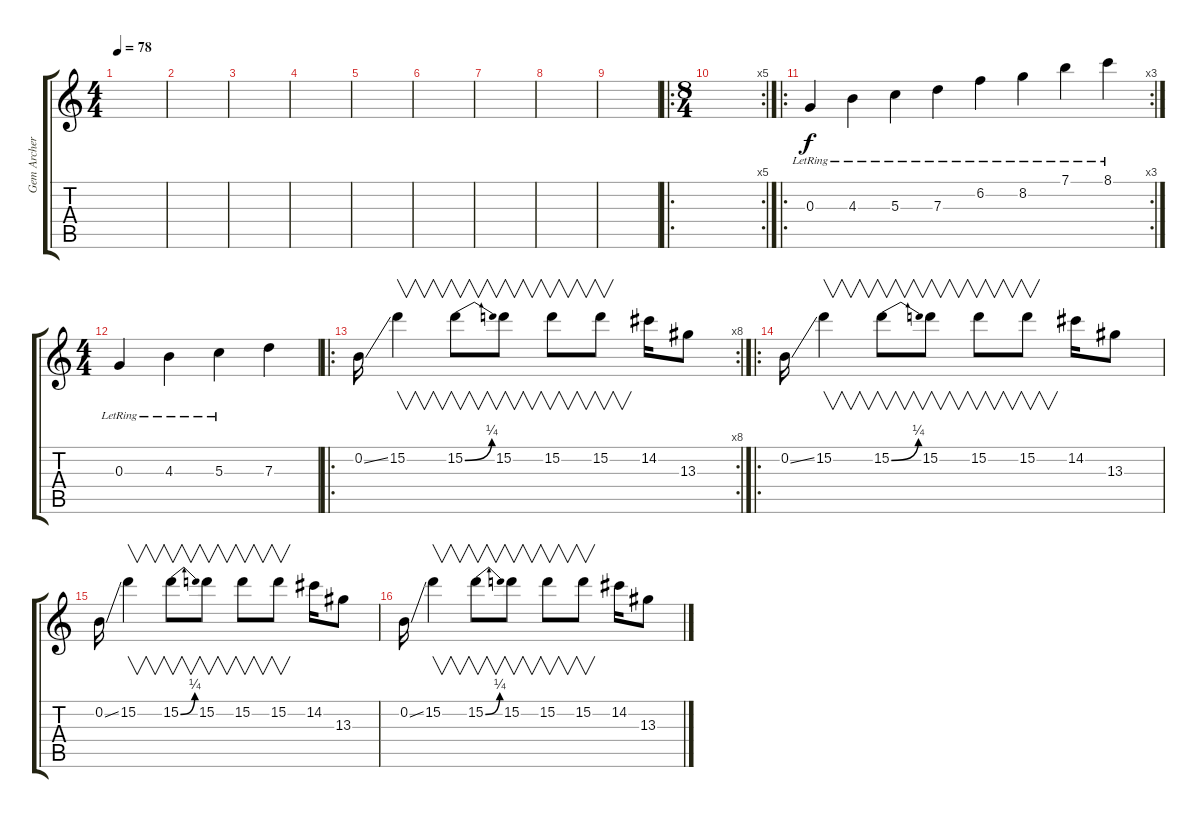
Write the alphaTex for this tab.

\track ("Gem Archer" "Gem Archer") {instrument electricguitarclean}
\staff {score tabs}
\tuning (E4 B3 G3 D3 A2 E2) {hide}
\ts (4 4)
\tempo 78
\clef g2
\ks c
|
|
|
|
|
|
|
|
|
\ro
\rc 5
\ts (8 4)
|
\ro
\rc 3
0.3{lr}.4 4.3{lr}.4 5.3{lr}.4 7.3{lr}.4 6.2{lr}.4 8.2{lr}.4 7.1{lr}.4 8.1{lr}.4 |
\ts (4 4)
0.3{lr}.4 4.3{lr}.4 5.3{lr}.4 7.3.4 |
\ro
\rc 8
0.2{ss}.16 15.2.4{v} 15.2{be (bend 0 0 60 1)}.8{v} 15.2.8{v} 15.2.8{v} 15.2.8{v} 14.2.16 13.3.8 |
\ro
0.2{ss}.16 15.2.4{v} 15.2{be (bend 0 0 60 1)}.8{v} 15.2.8{v} 15.2.8{v} 15.2.8{v} 14.2.16 13.3.8 |
0.2{ss}.16 15.2.4{v} 15.2{be (bend 0 0 60 1)}.8{v} 15.2.8{v} 15.2.8{v} 15.2.8{v} 14.2.16 13.3.8 |
0.2{ss}.16 15.2.4{v} 15.2{be (bend 0 0 60 1)}.8{v} 15.2.8{v} 15.2.8{v} 15.2.8{v} 14.2.16 13.3.8
